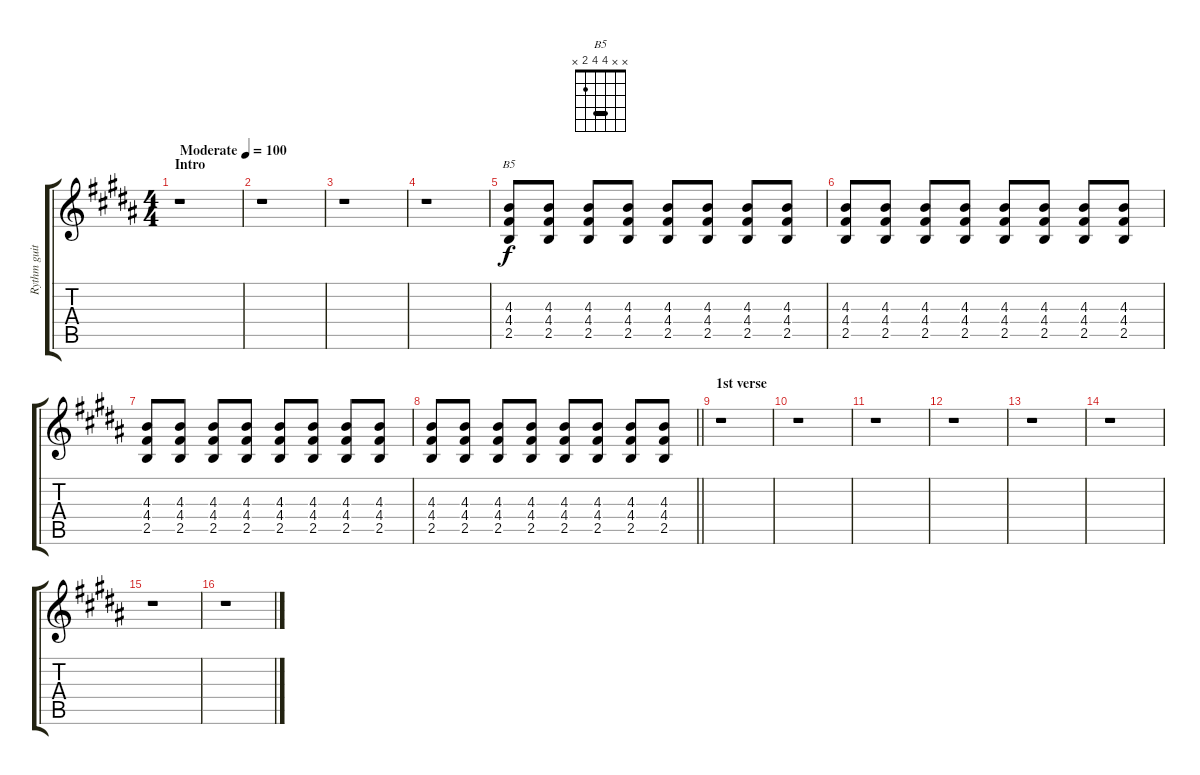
\track ("Rythm guitar (Jesper Binzer)" "Rythm guit") {instrument distortionguitar}
\staff {score tabs}
\tuning (E4 B3 G3 D3 A2 E2) {hide}
\chord ("B5" x x 4 4 2 x) {barre 4}
\ts (4 4)
\section ("" "Intro")
\tempo (100 "Moderate")
\clef g2
\ks b
r.1{dy f instrument distortionguitar} |
r.1 |
r.1 |
r.1 |
(4.3 4.4 2.5).8{ch "B5"} (4.3 4.4 2.5).8 (4.3 4.4 2.5).8 (4.3 4.4 2.5).8 (4.3 4.4 2.5).8 (4.3 4.4 2.5).8 (4.3 4.4 2.5).8 (4.3 4.4 2.5).8 |
(4.3 4.4 2.5).8 (4.3 4.4 2.5).8 (4.3 4.4 2.5).8 (4.3 4.4 2.5).8 (4.3 4.4 2.5).8 (4.3 4.4 2.5).8 (4.3 4.4 2.5).8 (4.3 4.4 2.5).8 |
(4.3 4.4 2.5).8 (4.3 4.4 2.5).8 (4.3 4.4 2.5).8 (4.3 4.4 2.5).8 (4.3 4.4 2.5).8 (4.3 4.4 2.5).8 (4.3 4.4 2.5).8 (4.3 4.4 2.5).8 |
\barLineRight lightlight
(4.3 4.4 2.5).8 (4.3 4.4 2.5).8 (4.3 4.4 2.5).8 (4.3 4.4 2.5).8 (4.3 4.4 2.5).8 (4.3 4.4 2.5).8 (4.3 4.4 2.5).8 (4.3 4.4 2.5).8 |
\section ("" "1st verse")
r.1 |
r.1 |
r.1 |
r.1 |
r.1 |
r.1 |
r.1 |
r.1
